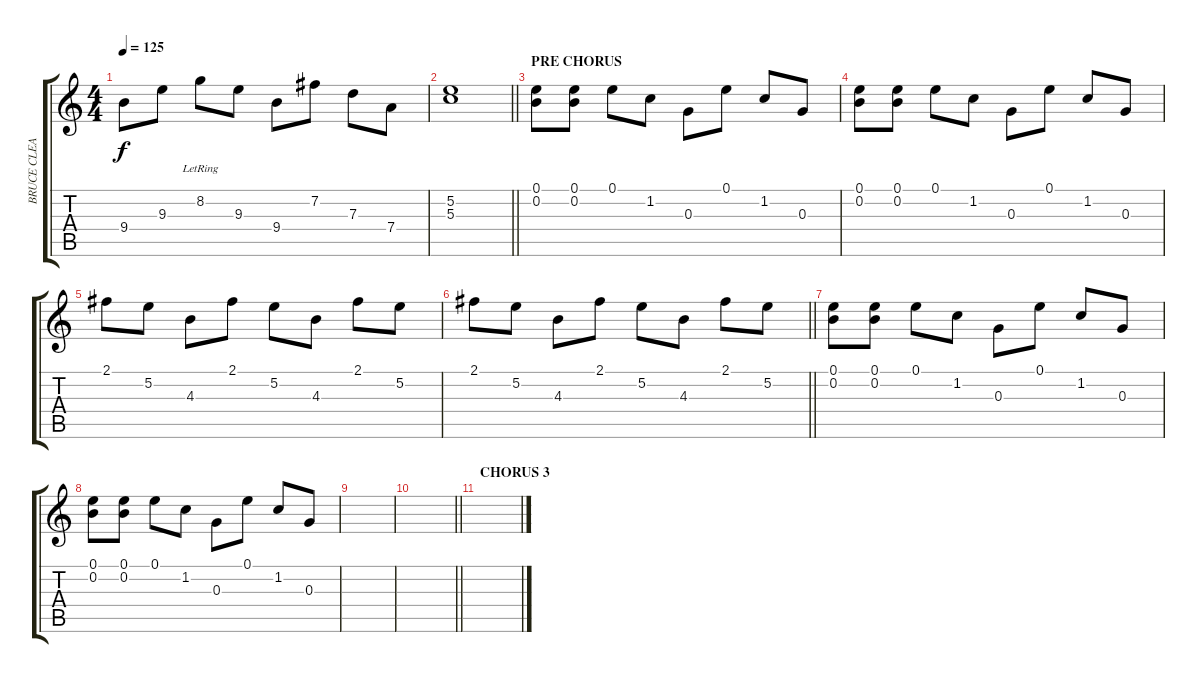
\track ("BRUCE CLEAN" "BRUCE CLEA") {instrument acousticguitarsteel}
\staff {score tabs}
\tuning (E4 B3 G3 D3 A2 E2) {hide}
\ts (4 4)
\tempo 125
\clef g2
\ks c
9.4.8{dy f} 9.3.8 8.2{lr}.8 9.3.8 9.4.8 7.2.8 7.3.8 7.4.8 |
\barLineRight lightlight
(5.2 5.3).1 |
\section ("" "PRE CHORUS")
(0.1 0.2).8 (0.1 0.2).8 0.1.8 1.2.8 0.3.8 0.1.8 1.2.8 0.3.8 |
(0.1 0.2).8 (0.1 0.2).8 0.1.8 1.2.8 0.3.8 0.1.8 1.2.8 0.3.8 |
2.1.8 5.2.8 4.3.8 2.1.8 5.2.8 4.3.8 2.1.8 5.2.8 |
\barLineRight lightlight
2.1.8 5.2.8 4.3.8 2.1.8 5.2.8 4.3.8 2.1.8 5.2.8 |
(0.1 0.2).8 (0.1 0.2).8 0.1.8 1.2.8 0.3.8 0.1.8 1.2.8 0.3.8 |
(0.1 0.2).8 (0.1 0.2).8 0.1.8 1.2.8 0.3.8 0.1.8 1.2.8 0.3.8 |
|
\barLineRight lightlight
|
\section ("" "CHORUS 3")
